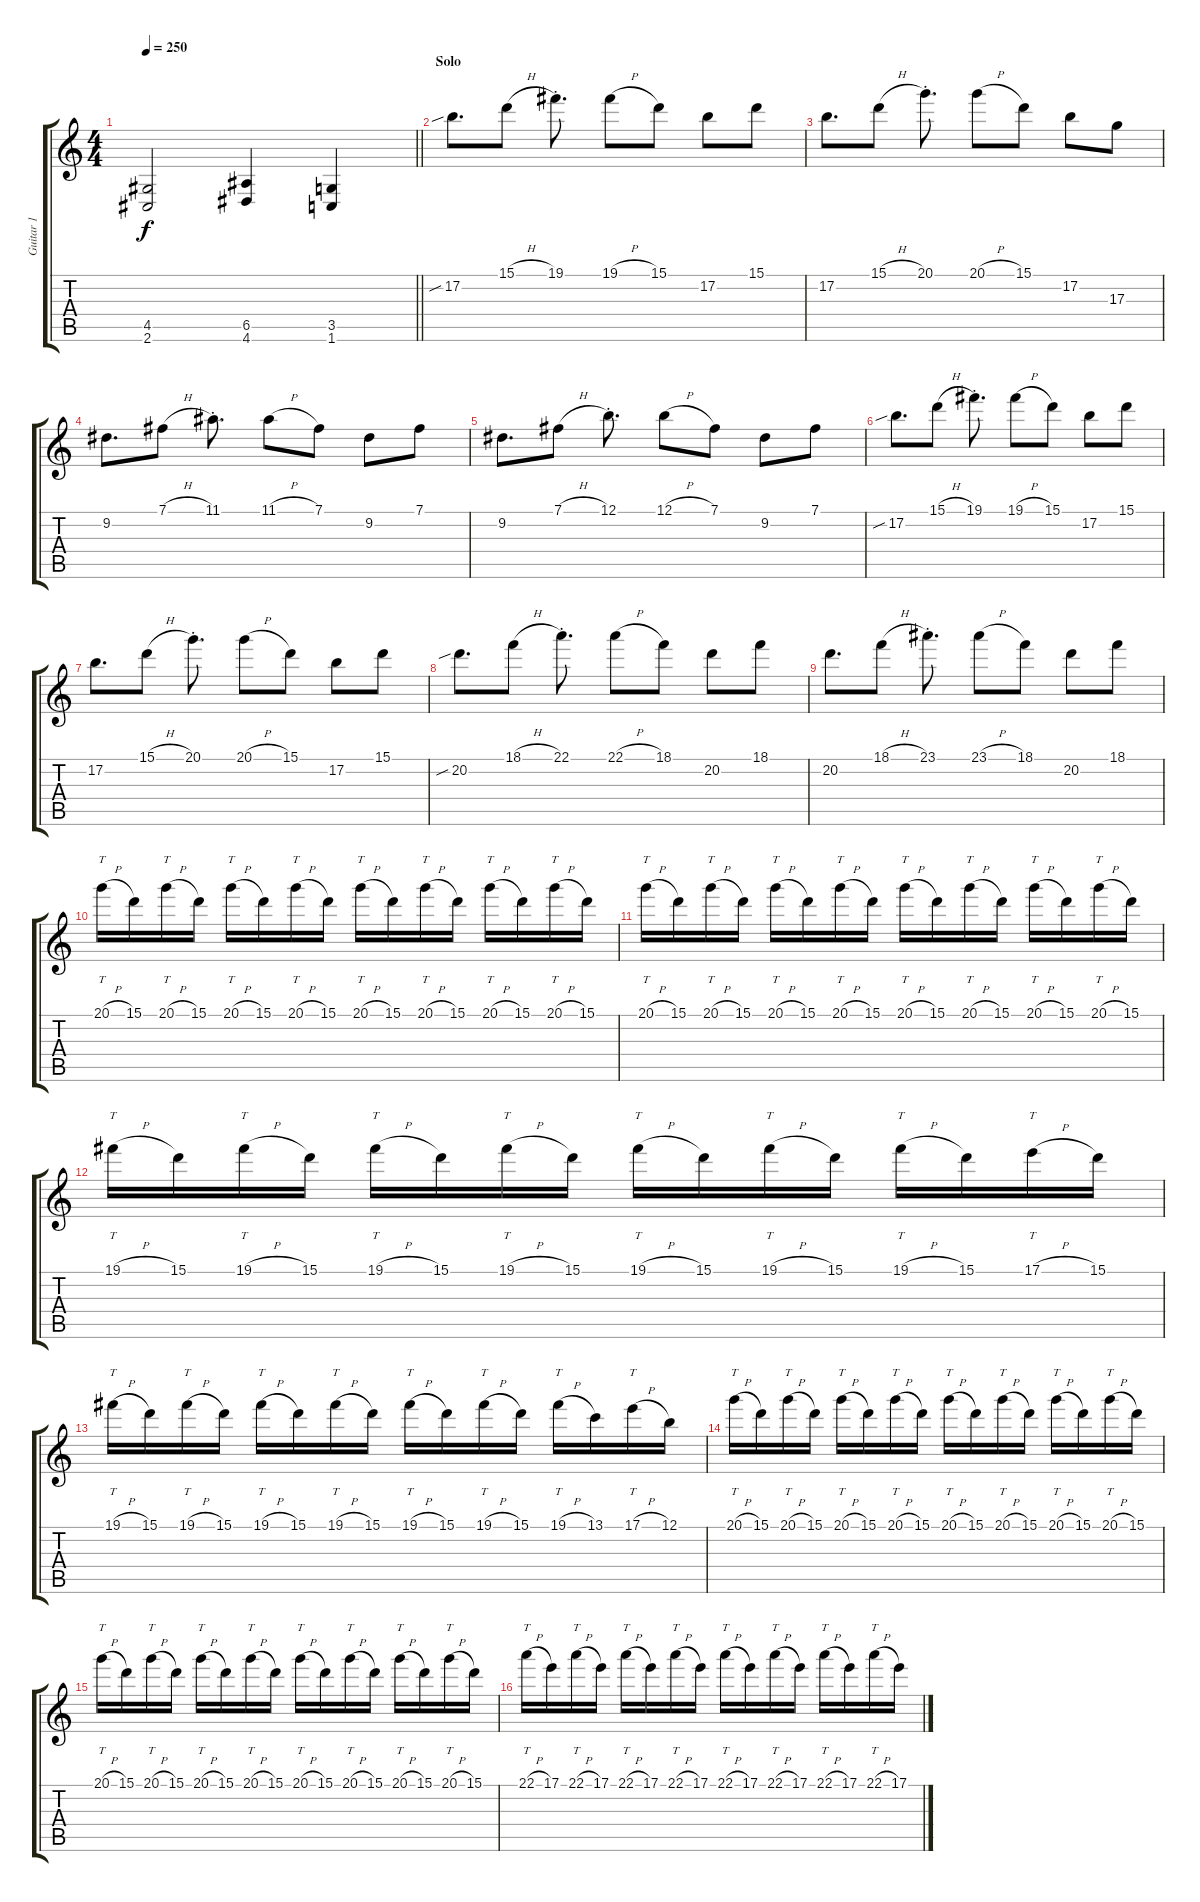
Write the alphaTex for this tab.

\track ("Guitar 1" "Guitar 1") {instrument distortionguitar}
\staff {score tabs}
\tuning (B3 Gb3 D3 A2 E2 B1) {hide}
\ts (4 4)
\tempo 250
\clef g2
\barLineRight lightlight
\ks c
(4.5 2.6).2{dy f} (6.5 4.6).4 (3.5 1.6).4 |
\section ("" "Solo")
17.2{sib}.8{d volume 15} 15.1{h}.8 19.1{st}.8{d} 19.1{h}.8 15.1.8 17.2.8 15.1.8 |
17.2.8{d} 15.1{h}.8 20.1{st}.8{d} 20.1{h}.8 15.1.8 17.2.8 17.3.8 |
9.2.8{d} 7.1{h}.8 11.1{st}.8{d} 11.1{h}.8 7.1.8 9.2.8 7.1.8 |
9.2.8{d} 7.1{h}.8 12.1{st}.8{d} 12.1{h}.8 7.1.8 9.2.8 7.1.8 |
17.2{sib}.8{d} 15.1{h}.8 19.1{st}.8{d} 19.1{h}.8 15.1.8 17.2.8 15.1.8 |
17.2.8{d} 15.1{h}.8 20.1{st}.8{d} 20.1{h}.8 15.1.8 17.2.8 15.1.8 |
20.2{sib}.8{d} 18.1{h}.8 22.1{st}.8{d} 22.1{h}.8 18.1.8 20.2.8 18.1.8 |
20.2.8{d} 18.1{h}.8 23.1{st}.8{d} 23.1{h}.8 18.1.8 20.2.8 18.1.8 |
20.1{h}.16{tt} 15.1.16 20.1{h}.16{tt} 15.1.16 20.1{h}.16{tt} 15.1.16 20.1{h}.16{tt} 15.1.16 20.1{h}.16{tt} 15.1.16 20.1{h}.16{tt} 15.1.16 20.1{h}.16{tt} 15.1.16 20.1{h}.16{tt} 15.1.16 |
20.1{h}.16{tt} 15.1.16 20.1{h}.16{tt} 15.1.16 20.1{h}.16{tt} 15.1.16 20.1{h}.16{tt} 15.1.16 20.1{h}.16{tt} 15.1.16 20.1{h}.16{tt} 15.1.16 20.1{h}.16{tt} 15.1.16 20.1{h}.16{tt} 15.1.16 |
19.1{h}.16{tt} 15.1.16 19.1{h}.16{tt} 15.1.16 19.1{h}.16{tt} 15.1.16 19.1{h}.16{tt} 15.1.16 19.1{h}.16{tt} 15.1.16 19.1{h}.16{tt} 15.1.16 19.1{h}.16{tt} 15.1.16 17.1{h}.16{tt} 15.1.16 |
19.1{h}.16{tt} 15.1.16 19.1{h}.16{tt} 15.1.16 19.1{h}.16{tt} 15.1.16 19.1{h}.16{tt} 15.1.16 19.1{h}.16{tt} 15.1.16 19.1{h}.16{tt} 15.1.16 19.1{h}.16{tt} 13.1.16 17.1{h}.16{tt} 12.1.16 |
20.1{h}.16{tt} 15.1.16 20.1{h}.16{tt} 15.1.16 20.1{h}.16{tt} 15.1.16 20.1{h}.16{tt} 15.1.16 20.1{h}.16{tt} 15.1.16 20.1{h}.16{tt} 15.1.16 20.1{h}.16{tt} 15.1.16 20.1{h}.16{tt} 15.1.16 |
20.1{h}.16{tt} 15.1.16 20.1{h}.16{tt} 15.1.16 20.1{h}.16{tt} 15.1.16 20.1{h}.16{tt} 15.1.16 20.1{h}.16{tt} 15.1.16 20.1{h}.16{tt} 15.1.16 20.1{h}.16{tt} 15.1.16 20.1{h}.16{tt} 15.1.16 |
22.1{h}.16{tt} 17.1.16 22.1{h}.16{tt} 17.1.16 22.1{h}.16{tt} 17.1.16 22.1{h}.16{tt} 17.1.16 22.1{h}.16{tt} 17.1.16 22.1{h}.16{tt} 17.1.16 22.1{h}.16{tt} 17.1.16 22.1{h}.16{tt} 17.1.16
